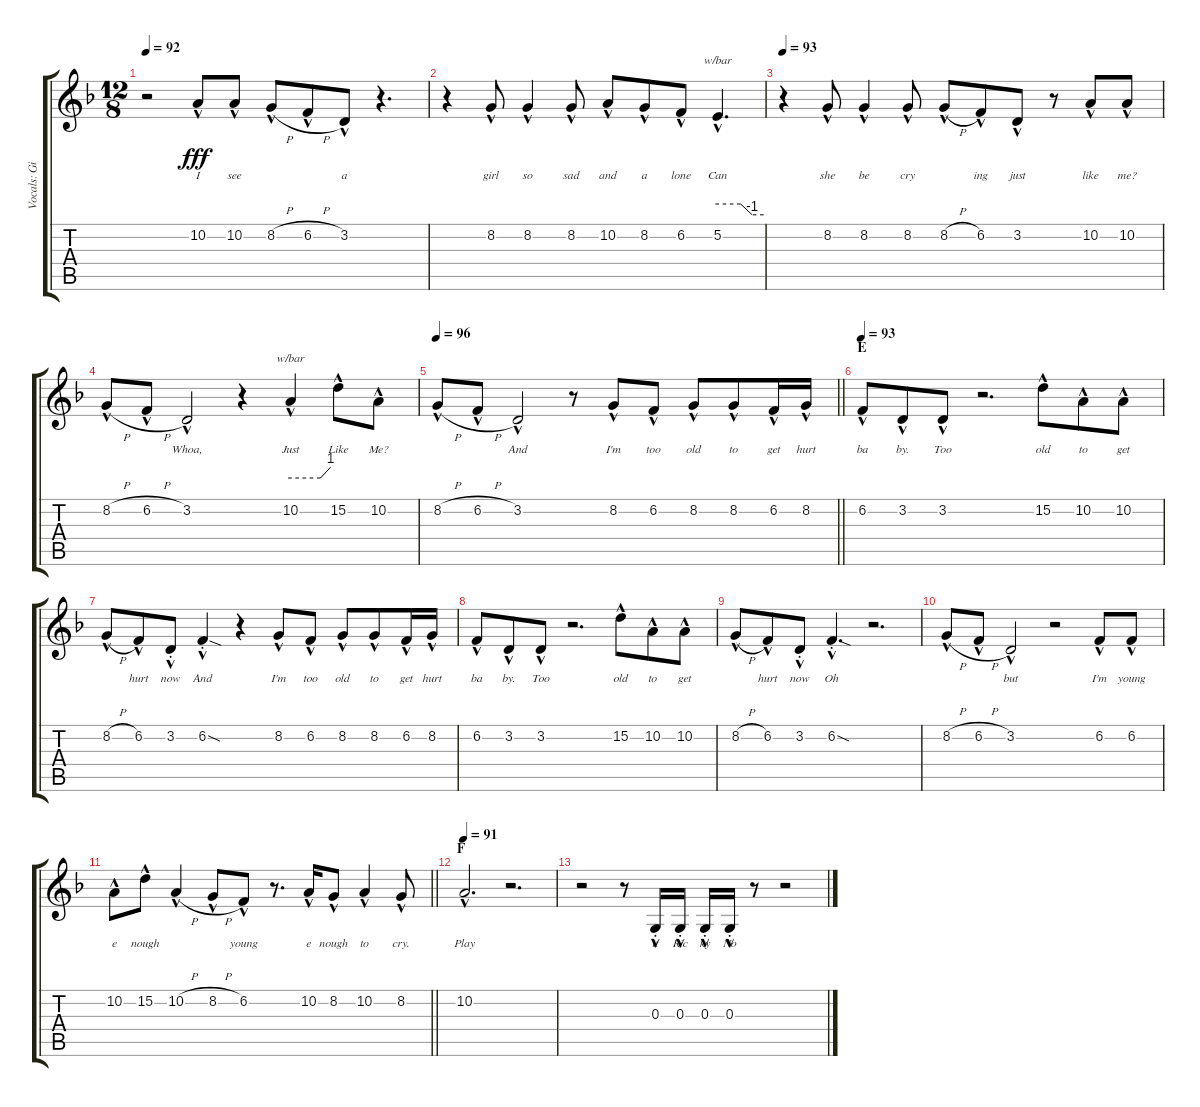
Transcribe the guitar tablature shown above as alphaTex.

\track ("Vocals: Gil" "Vocals: Gi") {instrument lead2sawtooth}
\staff {score tabs}
\tuning (E4 B3 G3 D3 A2 E2) {hide}
\ts (12 8)
\tempo 92
\clef g2
\ks f
r.2{dy fff} 10.2{hac}.8{lyrics (0 "I") lyrics (1 "") lyrics (2 "") lyrics (3 "") lyrics (4 "")} 10.2{hac}.8{lyrics (0 "see") lyrics (1 "") lyrics (2 "") lyrics (3 "") lyrics (4 "") beam split} 8.2{h hac}.8{lyrics (0 "") lyrics (1 "") lyrics (2 "") lyrics (3 "") lyrics (4 "") beam merge} 6.2{h hac}.8{lyrics (0 "") lyrics (1 "") lyrics (2 "") lyrics (3 "") lyrics (4 "")} 3.2{hac}.8{lyrics (0 "a") lyrics (1 "") lyrics (2 "") lyrics (3 "") lyrics (4 "")} r.4{d} |
r.4 8.2{hac}.8{lyrics (0 "girl") lyrics (1 "") lyrics (2 "") lyrics (3 "") lyrics (4 "")} 8.2{hac}.4{lyrics (0 "so") lyrics (1 "") lyrics (2 "") lyrics (3 "") lyrics (4 "")} 8.2{hac}.8{lyrics (0 "sad") lyrics (1 "") lyrics (2 "") lyrics (3 "") lyrics (4 "")} 10.2{hac}.8{lyrics (0 "and") lyrics (1 "") lyrics (2 "") lyrics (3 "") lyrics (4 "")} 8.2{hac}.8{lyrics (0 "a") lyrics (1 "") lyrics (2 "") lyrics (3 "") lyrics (4 "")} 6.2{hac}.8{lyrics (0 "lone") lyrics (1 "") lyrics (2 "") lyrics (3 "") lyrics (4 "")} 5.2{hac}.4{d tbe (custom default 0 0 30 0 45 -4 60 -4) lyrics (0 "Can") lyrics (1 "") lyrics (2 "") lyrics (3 "") lyrics (4 "")} |
\tempo 93
r.4 8.2{hac}.8{lyrics (0 "she") lyrics (1 "") lyrics (2 "") lyrics (3 "") lyrics (4 "")} 8.2{hac}.4{lyrics (0 "be") lyrics (1 "") lyrics (2 "") lyrics (3 "") lyrics (4 "")} 8.2{hac}.8{lyrics (0 "cry") lyrics (1 "") lyrics (2 "") lyrics (3 "") lyrics (4 "")} 8.2{h hac}.8{lyrics (0 "") lyrics (1 "") lyrics (2 "") lyrics (3 "") lyrics (4 "")} 6.2{hac}.8{lyrics (0 "ing") lyrics (1 "") lyrics (2 "") lyrics (3 "") lyrics (4 "")} 3.2{hac}.8{lyrics (0 "just") lyrics (1 "") lyrics (2 "") lyrics (3 "") lyrics (4 "")} r.8 10.2{hac}.8{lyrics (0 "like") lyrics (1 "") lyrics (2 "") lyrics (3 "") lyrics (4 "")} 10.2{hac}.8{lyrics (0 "me?") lyrics (1 "") lyrics (2 "") lyrics (3 "") lyrics (4 "")} |
8.2{h hac}.8{lyrics (0 "") lyrics (1 "") lyrics (2 "") lyrics (3 "") lyrics (4 "")} 6.2{h hac}.8{lyrics (0 "") lyrics (1 "") lyrics (2 "") lyrics (3 "") lyrics (4 "")} 3.2{hac}.2{lyrics (0 "Whoa,") lyrics (1 "") lyrics (2 "") lyrics (3 "") lyrics (4 "")} r.4 10.2{hac}.4{tbe (custom default 0 0 45 0 60 4) lyrics (0 "Just") lyrics (1 "") lyrics (2 "") lyrics (3 "") lyrics (4 "")} 15.2{hac}.8{lyrics (0 "Like") lyrics (1 "") lyrics (2 "") lyrics (3 "") lyrics (4 "")} 10.2{hac}.8{lyrics (0 "Me?") lyrics (1 "") lyrics (2 "") lyrics (3 "") lyrics (4 "")} |
\tempo 96
\barLineRight lightlight
8.2{h hac}.8{lyrics (0 "") lyrics (1 "") lyrics (2 "") lyrics (3 "") lyrics (4 "")} 6.2{h hac}.8{lyrics (0 "") lyrics (1 "") lyrics (2 "") lyrics (3 "") lyrics (4 "")} 3.2{hac}.2{lyrics (0 "And") lyrics (1 "") lyrics (2 "") lyrics (3 "") lyrics (4 "")} r.8 8.2{hac}.8{lyrics (0 "I'm") lyrics (1 "") lyrics (2 "") lyrics (3 "") lyrics (4 "")} 6.2{hac}.8{lyrics (0 "too") lyrics (1 "") lyrics (2 "") lyrics (3 "") lyrics (4 "")} 8.2{hac}.8{lyrics (0 "old") lyrics (1 "") lyrics (2 "") lyrics (3 "") lyrics (4 "")} 8.2{hac}.8{lyrics (0 "to") lyrics (1 "") lyrics (2 "") lyrics (3 "") lyrics (4 "")} 6.2{hac}.16{lyrics (0 "get") lyrics (1 "") lyrics (2 "") lyrics (3 "") lyrics (4 "")} 8.2{hac}.16{lyrics (0 "hurt") lyrics (1 "") lyrics (2 "") lyrics (3 "") lyrics (4 "")} |
\section ("" "E")
\tempo 93
6.2{hac}.8{lyrics (0 "ba") lyrics (1 "") lyrics (2 "") lyrics (3 "") lyrics (4 "")} 3.2{hac}.8{lyrics (0 "by.") lyrics (1 "") lyrics (2 "") lyrics (3 "") lyrics (4 "")} 3.2{hac}.8{lyrics (0 "Too") lyrics (1 "") lyrics (2 "") lyrics (3 "") lyrics (4 "")} r.2{d} 15.2{hac}.8{lyrics (0 "old") lyrics (1 "") lyrics (2 "") lyrics (3 "") lyrics (4 "")} 10.2{hac}.8{lyrics (0 "to") lyrics (1 "") lyrics (2 "") lyrics (3 "") lyrics (4 "")} 10.2{hac}.8{lyrics (0 "get") lyrics (1 "") lyrics (2 "") lyrics (3 "") lyrics (4 "")} |
8.2{h hac}.8{lyrics (0 "") lyrics (1 "") lyrics (2 "") lyrics (3 "") lyrics (4 "")} 6.2{hac}.8{lyrics (0 "hurt") lyrics (1 "") lyrics (2 "") lyrics (3 "") lyrics (4 "")} 3.2{hac st}.8{lyrics (0 "now") lyrics (1 "") lyrics (2 "") lyrics (3 "") lyrics (4 "")} 6.2{sod hac st}.4{lyrics (0 "And") lyrics (1 "") lyrics (2 "") lyrics (3 "") lyrics (4 "")} r.4 8.2{hac}.8{lyrics (0 "I'm") lyrics (1 "") lyrics (2 "") lyrics (3 "") lyrics (4 "")} 6.2{hac}.8{lyrics (0 "too") lyrics (1 "") lyrics (2 "") lyrics (3 "") lyrics (4 "")} 8.2{hac}.8{lyrics (0 "old") lyrics (1 "") lyrics (2 "") lyrics (3 "") lyrics (4 "")} 8.2{hac}.8{lyrics (0 "to") lyrics (1 "") lyrics (2 "") lyrics (3 "") lyrics (4 "")} 6.2{hac}.16{lyrics (0 "get") lyrics (1 "") lyrics (2 "") lyrics (3 "") lyrics (4 "")} 8.2{hac}.16{lyrics (0 "hurt") lyrics (1 "") lyrics (2 "") lyrics (3 "") lyrics (4 "")} |
6.2{hac}.8{lyrics (0 "ba") lyrics (1 "") lyrics (2 "") lyrics (3 "") lyrics (4 "")} 3.2{hac}.8{lyrics (0 "by.") lyrics (1 "") lyrics (2 "") lyrics (3 "") lyrics (4 "")} 3.2{hac}.8{lyrics (0 "Too") lyrics (1 "") lyrics (2 "") lyrics (3 "") lyrics (4 "")} r.2{d} 15.2{hac}.8{lyrics (0 "old") lyrics (1 "") lyrics (2 "") lyrics (3 "") lyrics (4 "")} 10.2{hac}.8{lyrics (0 "to") lyrics (1 "") lyrics (2 "") lyrics (3 "") lyrics (4 "")} 10.2{hac}.8{lyrics (0 "get") lyrics (1 "") lyrics (2 "") lyrics (3 "") lyrics (4 "")} |
8.2{h hac}.8{lyrics (0 "") lyrics (1 "") lyrics (2 "") lyrics (3 "") lyrics (4 "")} 6.2{hac}.8{lyrics (0 "hurt") lyrics (1 "") lyrics (2 "") lyrics (3 "") lyrics (4 "")} 3.2{hac st}.8{lyrics (0 "now") lyrics (1 "") lyrics (2 "") lyrics (3 "") lyrics (4 "")} 6.2{sod hac st}.4{d lyrics (0 "Oh") lyrics (1 "") lyrics (2 "") lyrics (3 "") lyrics (4 "")} r.2{d} |
8.2{h hac}.8{lyrics (0 "") lyrics (1 "") lyrics (2 "") lyrics (3 "") lyrics (4 "")} 6.2{h hac}.8{lyrics (0 "") lyrics (1 "") lyrics (2 "") lyrics (3 "") lyrics (4 "")} 3.2{hac}.2{lyrics (0 "but") lyrics (1 "") lyrics (2 "") lyrics (3 "") lyrics (4 "")} r.2 6.2{hac}.8{lyrics (0 "I'm") lyrics (1 "") lyrics (2 "") lyrics (3 "") lyrics (4 "")} 6.2{hac}.8{lyrics (0 "young") lyrics (1 "") lyrics (2 "") lyrics (3 "") lyrics (4 "")} |
\barLineRight lightlight
10.2{hac}.8{lyrics (0 "e") lyrics (1 "") lyrics (2 "") lyrics (3 "") lyrics (4 "")} 15.2{hac}.8{lyrics (0 "nough") lyrics (1 "") lyrics (2 "") lyrics (3 "") lyrics (4 "")} 10.2{h hac}.4{lyrics (0 "") lyrics (1 "") lyrics (2 "") lyrics (3 "") lyrics (4 "")} 8.2{h hac}.8{lyrics (0 "") lyrics (1 "") lyrics (2 "") lyrics (3 "") lyrics (4 "")} 6.2{hac}.8{lyrics (0 "young") lyrics (1 "") lyrics (2 "") lyrics (3 "") lyrics (4 "")} r.8{d} 10.2{hac}.16{lyrics (0 "e") lyrics (1 "") lyrics (2 "") lyrics (3 "") lyrics (4 "")} 8.2{hac}.8{lyrics (0 "nough") lyrics (1 "") lyrics (2 "") lyrics (3 "") lyrics (4 "")} 10.2{hac}.4{lyrics (0 "to") lyrics (1 "") lyrics (2 "") lyrics (3 "") lyrics (4 "")} 8.2{hac}.8{lyrics (0 "cry.") lyrics (1 "") lyrics (2 "") lyrics (3 "") lyrics (4 "")} |
\section ("" "F")
\tempo 91
10.2{hac}.2{d lyrics (0 "Play") lyrics (1 "") lyrics (2 "") lyrics (3 "") lyrics (4 "")} r.2{d} |
r.2 r.8 0.3{hac st}.16{lyrics (0 "it") lyrics (1 "") lyrics (2 "") lyrics (3 "") lyrics (4 "")} 0.3{hac st}.16{lyrics (0 "Ric") lyrics (1 "") lyrics (2 "") lyrics (3 "") lyrics (4 "")} 0.3{hac st}.16{lyrics (0 "ky") lyrics (1 "") lyrics (2 "") lyrics (3 "") lyrics (4 "")} 0.3{hac st}.16{lyrics (0 "No") lyrics (1 "") lyrics (2 "") lyrics (3 "") lyrics (4 "")} r.8 r.2
